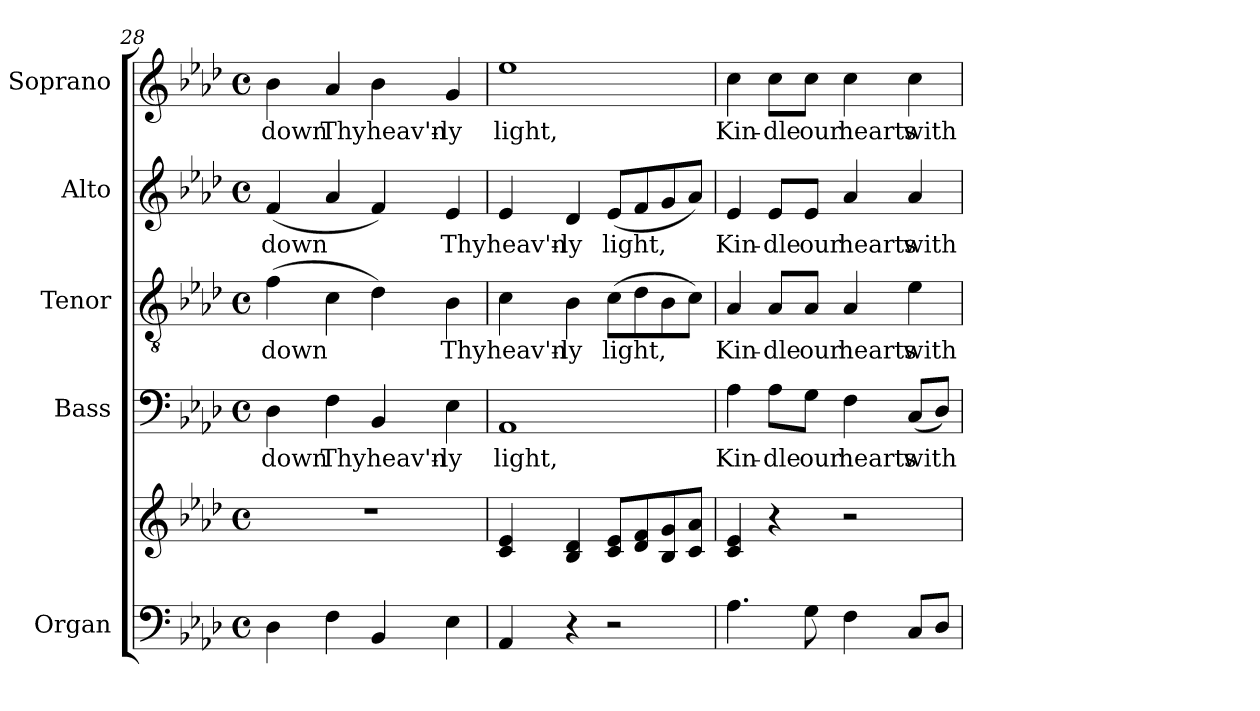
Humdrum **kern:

**kern	**kern	**kern	**text	**kern	**text	**kern	**text	**kern	**text
*part5	*part5	*part4	*part4	*part3	*part3	*part2	*part2	*part1	*part1
*staff6	*staff5	*staff4	*staff4	*staff3	*staff3	*staff2	*staff2	*staff1	*staff1
*I"Organ	*	*I"Bass	*	*I"Tenor	*	*I"Alto	*	*I"Soprano	*
*I'Org.	*	*I'B.	*	*I'T.	*	*I'A.	*	*I'S.	*
*clefF4	*clefG2	*clefF4	*	*clefGv2	*	*clefG2	*	*clefG2	*
*	*	*	*	*ITrd7c12	*	*	*	*	*
*k[b-e-a-d-]	*k[b-e-a-d-]	*k[b-e-a-d-]	*	*k[b-e-a-d-]	*	*k[b-e-a-d-]	*	*k[b-e-a-d-]	*
*A-:	*A-:	*A-:	*	*A-:	*	*A-:	*	*A-:	*
*M4/4	*M4/4	*M4/4	*	*M4/4	*	*M4/4	*	*M4/4	*
*met(c)	*met(c)	*met(c)	*	*met(c)	*	*met(c)	*	*met(c)	*
=28	=28	=28	=28	=28	=28	=28	=28	=28	=28
!	!	!	!LO:LY:b:color=#000000	!	!	!	!	!	!
!	!	!	!	!	!LO:LY:b:color=#000000	!	!	!	!
!	!	!	!	!	!	!	!LO:LY:b:color=#000000	!	!
!	!	!	!	!	!	!	!	!	!LO:LY:b:color=#000000
4D-i\	1r	4D-i\	down	(4Fi\	down	(4fi/	down	4b-i\	down
!	!	!	!LO:LY:b:color=#000000	!	!	!	!	!	!
!	!	!	!	!	!	!	!	!	!LO:LY:b:color=#000000
4Fi\	.	4Fi\	Thy	4Ci\	.	4a-i/	.	4a-i/	Thy
!	!	!	!LO:LY:b:color=#000000	!	!	!	!	!	!
!	!	!	!	!	!	!	!	!	!LO:LY:b:color=#000000
4BB-i/	.	4BB-i/	heav'n-	4D-i\)	.	4fi/)	.	4b-i\	heav'n-
!	!	!	!LO:LY:b:color=#000000	!	!	!	!	!	!
!	!	!	!	!	!LO:LY:b:color=#000000	!	!	!	!
!	!	!	!	!	!	!	!LO:LY:b:color=#000000	!	!
!	!	!	!	!	!	!	!	!	!LO:LY:b:color=#000000
4E-i\	.	4E-i\	-ly	4BB-i\	Thy	4e-i/	Thy	4gi/	-ly
=29	=29	=29	=29	=29	=29	=29	=29	=29	=29
!	!	!	!LO:LY:b:color=#000000	!	!	!	!	!	!
!	!	!	!	!	!LO:LY:b:color=#000000	!	!	!	!
!	!	!	!	!	!	!	!LO:LY:b:color=#000000	!	!
!	!	!	!	!	!	!	!	!	!LO:LY:b:color=#000000
4AA-i/	4ci/ 4e-i	1AA-i	light,	4Ci\	heav'n-	4e-i/	heav'n-	1ee-i	light,
!	!	!	!	!	!LO:LY:b:color=#000000	!	!	!	!
!	!	!	!	!	!	!	!LO:LY:b:color=#000000	!	!
4r	4B-i/ 4d-i	.	.	4BB-i\	-ly	4d-i/	-ly	.	.
!	!	!	!	!	!LO:LY:b:color=#000000	!	!	!	!
!	!	!	!	!	!	!	!LO:LY:b:color=#000000	!	!
2r	8ci/ 8e-iL	.	.	(8Ci\L	light,	(8e-i/L	light,	.	.
.	8d-i/ 8fi	.	.	8D-i\	.	8fi/	.	.	.
.	8B-i/ 8gi	.	.	8BB-i\	.	8gi/	.	.	.
.	8ci/ 8a-iJ	.	.	8Ci\J)	.	8a-i/J)	.	.	.
=30	=30	=30	=30	=30	=30	=30	=30	=30	=30
!	!	!	!LO:LY:b:color=#000000	!	!	!	!	!	!
!	!	!	!	!	!LO:LY:b:color=#000000	!	!	!	!
!	!	!	!	!	!	!	!LO:LY:b:color=#000000	!	!
!	!	!	!	!	!	!	!	!	!LO:LY:b:color=#000000
4.A-i\	4ci/ 4e-i	4A-i\	Kin-	4AA-i/	Kin-	4e-i/	Kin-	4cci\	Kin-
!	!	!	!LO:LY:b:color=#000000	!	!	!	!	!	!
!	!	!	!	!	!LO:LY:b:color=#000000	!	!	!	!
!	!	!	!	!	!	!	!LO:LY:b:color=#000000	!	!
!	!	!	!	!	!	!	!	!	!LO:LY:b:color=#000000
.	4r	8A-i\L	-dle	8AA-i/L	-dle	8e-i/L	-dle	8cci\L	-dle
!	!	!	!LO:LY:b:color=#000000	!	!	!	!	!	!
!	!	!	!	!	!LO:LY:b:color=#000000	!	!	!	!
!	!	!	!	!	!	!	!LO:LY:b:color=#000000	!	!
!	!	!	!	!	!	!	!	!	!LO:LY:b:color=#000000
8Gi\	.	8Gi\J	our	8AA-i/J	our	8e-i/J	our	8cci\J	our
!	!	!	!LO:LY:b:color=#000000	!	!	!	!	!	!
!	!	!	!	!	!LO:LY:b:color=#000000	!	!	!	!
!	!	!	!	!	!	!	!LO:LY:b:color=#000000	!	!
!	!	!	!	!	!	!	!	!	!LO:LY:b:color=#000000
4Fi\	2r	4Fi\	hearts	4AA-i/	hearts	4a-i/	hearts	4cci\	hearts
!	!	!	!LO:LY:b:color=#000000	!	!	!	!	!	!
!	!	!	!	!	!LO:LY:b:color=#000000	!	!	!	!
!	!	!	!	!	!	!	!LO:LY:b:color=#000000	!	!
!	!	!	!	!	!	!	!	!	!LO:LY:b:color=#000000
8Ci/L	.	(8Ci/L	with	4E-i\	with	4a-i/	with	4cci\	with
8D-i/J	.	8D-i/J)	.	.	.	.	.	.	.
=	=	=	=	=	=	=	=	=	=
*-	*-	*-	*-	*-	*-	*-	*-	*-	*-
